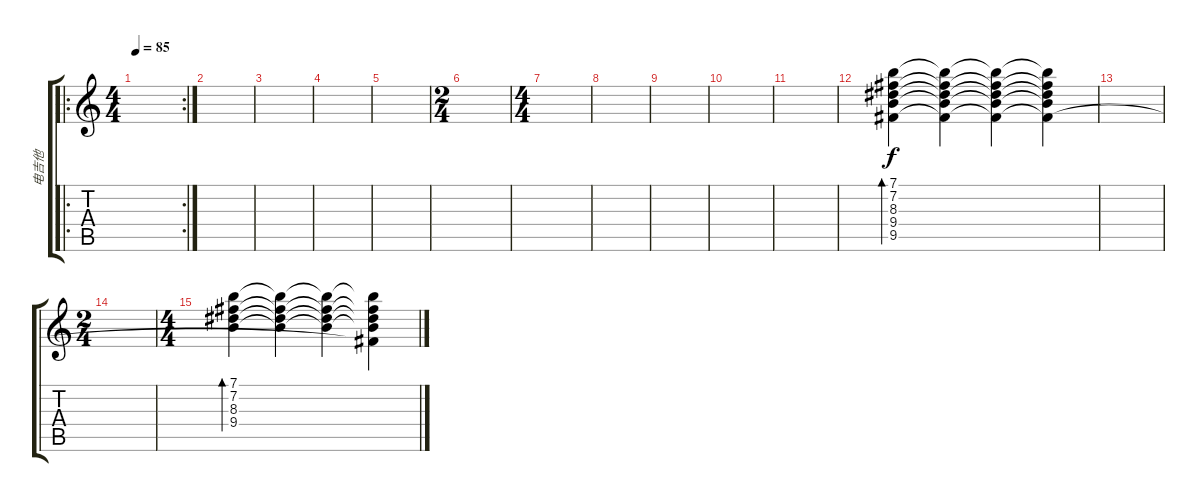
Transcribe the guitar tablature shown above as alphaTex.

\track ("电吉他" "电吉他") {instrument electricguitarmuted}
\staff {score tabs}
\tuning (E4 B3 G3 D3 A2 E2) {hide}
\ro
\rc 2
\ts (4 4)
\tempo 85
\clef g2
\ks c
|
|
|
|
|
\ts (2 4)
|
\ts (4 4)
|
|
|
|
|
(7.1 7.2 8.3 9.4 9.5).4{bd 240} (7.1{t} 7.2{t} 8.3{t} 9.4{t} 9.5{t}).4 (7.1{t} 7.2{t} 8.3{t} 9.4{t} 9.5{t}).4 (7.1{t} 7.2{t} 8.3{t} 9.4{t} 9.5{t}).4 |
|
\ts (2 4)
|
\ts (4 4)
(7.1 7.2 8.3 9.4).4{bd 480} (7.1{t} 7.2{t} 8.3{t} 9.4{t}).4 (7.1{t} 7.2{t} 8.3{t} 9.4{t}).4 (7.1{t} 7.2{t} 8.3{t} 9.4{t} 9.5{t}).4
